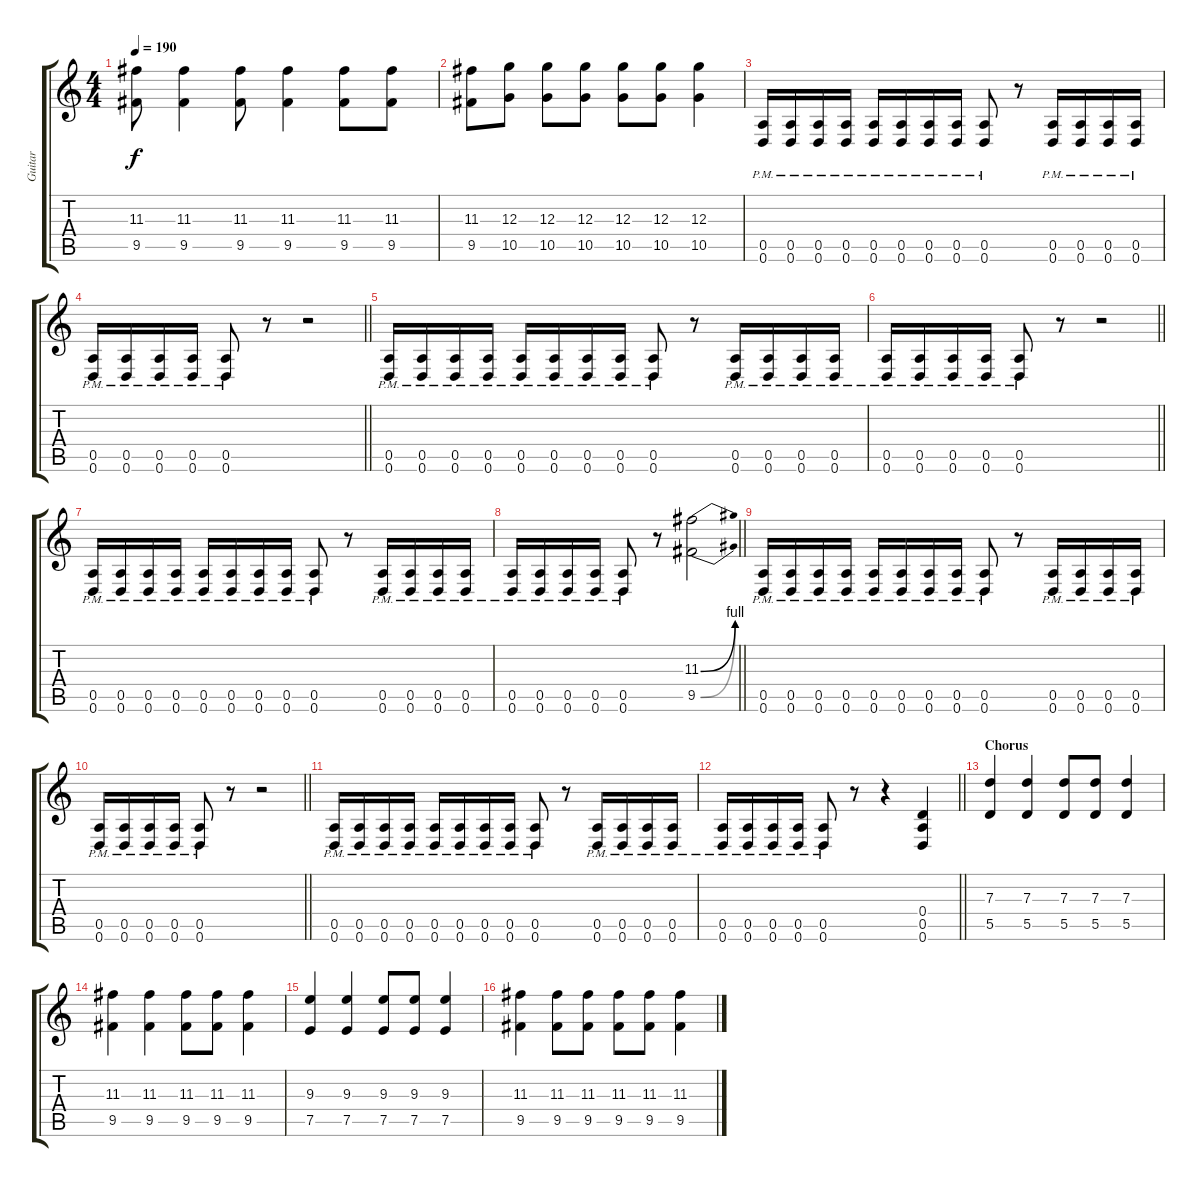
\track ("Guitar" "Guitar") {instrument overdrivenguitar}
\staff {score tabs}
\tuning (E4 B3 G3 D3 A2 D2) {hide}
\ts (4 4)
\tempo 190
\clef g2
\ks c
(11.3 9.5).8{dy f} (11.3 9.5).4 (11.3 9.5).8 (11.3 9.5).4 (11.3 9.5).8 (11.3 9.5).8 |
(11.3 9.5).8 (12.3 10.5).8 (12.3 10.5).8 (12.3 10.5).8 (12.3 10.5).8 (12.3 10.5).8 (12.3 10.5).4 |
(0.5{pm} 0.6{pm}).16 (0.5{pm} 0.6{pm}).16 (0.5{pm} 0.6{pm}).16 (0.5{pm} 0.6{pm}).16 (0.5{pm} 0.6{pm}).16 (0.5{pm} 0.6{pm}).16 (0.5{pm} 0.6{pm}).16 (0.5{pm} 0.6{pm}).16 (0.5{pm} 0.6{pm}).8 r.8 (0.5{pm} 0.6{pm}).16 (0.5{pm} 0.6{pm}).16 (0.5{pm} 0.6{pm}).16 (0.5{pm} 0.6{pm}).16 |
\barLineRight lightlight
(0.5{pm} 0.6{pm}).16 (0.5{pm} 0.6{pm}).16 (0.5{pm} 0.6{pm}).16 (0.5{pm} 0.6{pm}).16 (0.5{pm} 0.6{pm}).8 r.8 r.2 |
(0.5{pm} 0.6{pm}).16 (0.5{pm} 0.6{pm}).16 (0.5{pm} 0.6{pm}).16 (0.5{pm} 0.6{pm}).16 (0.5{pm} 0.6{pm}).16 (0.5{pm} 0.6{pm}).16 (0.5{pm} 0.6{pm}).16 (0.5{pm} 0.6{pm}).16 (0.5{pm} 0.6{pm}).8 r.8 (0.5{pm} 0.6{pm}).16 (0.5{pm} 0.6{pm}).16 (0.5{pm} 0.6{pm}).16 (0.5{pm} 0.6{pm}).16 |
\barLineRight lightlight
(0.5{pm} 0.6{pm}).16 (0.5{pm} 0.6{pm}).16 (0.5{pm} 0.6{pm}).16 (0.5{pm} 0.6{pm}).16 (0.5{pm} 0.6{pm}).8 r.8 r.2 |
(0.5{pm} 0.6{pm}).16 (0.5{pm} 0.6{pm}).16 (0.5{pm} 0.6{pm}).16 (0.5{pm} 0.6{pm}).16 (0.5{pm} 0.6{pm}).16 (0.5{pm} 0.6{pm}).16 (0.5{pm} 0.6{pm}).16 (0.5{pm} 0.6{pm}).16 (0.5{pm} 0.6{pm}).8 r.8 (0.5{pm} 0.6{pm}).16 (0.5{pm} 0.6{pm}).16 (0.5{pm} 0.6{pm}).16 (0.5{pm} 0.6{pm}).16 |
\barLineRight lightlight
(0.5{pm} 0.6{pm}).16 (0.5{pm} 0.6{pm}).16 (0.5{pm} 0.6{pm}).16 (0.5{pm} 0.6{pm}).16 (0.5{pm} 0.6{pm}).8 r.8 (11.3{be (bend 0 0 60 4)} 9.5{be (bend 0 0 60 4)}).2 |
(0.5{pm} 0.6{pm}).16 (0.5{pm} 0.6{pm}).16 (0.5{pm} 0.6{pm}).16 (0.5{pm} 0.6{pm}).16 (0.5{pm} 0.6{pm}).16 (0.5{pm} 0.6{pm}).16 (0.5{pm} 0.6{pm}).16 (0.5{pm} 0.6{pm}).16 (0.5{pm} 0.6{pm}).8 r.8 (0.5{pm} 0.6{pm}).16 (0.5{pm} 0.6{pm}).16 (0.5{pm} 0.6{pm}).16 (0.5{pm} 0.6{pm}).16 |
\barLineRight lightlight
(0.5{pm} 0.6{pm}).16 (0.5{pm} 0.6{pm}).16 (0.5{pm} 0.6{pm}).16 (0.5{pm} 0.6{pm}).16 (0.5{pm} 0.6{pm}).8 r.8 r.2 |
(0.5{pm} 0.6{pm}).16 (0.5{pm} 0.6{pm}).16 (0.5{pm} 0.6{pm}).16 (0.5{pm} 0.6{pm}).16 (0.5{pm} 0.6{pm}).16 (0.5{pm} 0.6{pm}).16 (0.5{pm} 0.6{pm}).16 (0.5{pm} 0.6{pm}).16 (0.5{pm} 0.6{pm}).8 r.8 (0.5{pm} 0.6{pm}).16 (0.5{pm} 0.6{pm}).16 (0.5{pm} 0.6{pm}).16 (0.5{pm} 0.6{pm}).16 |
\barLineRight lightlight
(0.5{pm} 0.6{pm}).16 (0.5{pm} 0.6{pm}).16 (0.5{pm} 0.6{pm}).16 (0.5{pm} 0.6{pm}).16 (0.5{pm} 0.6{pm}).8 r.8 r.4 (0.4 0.5 0.6).4 |
\section ("" "Chorus")
(7.3 5.5).4 (7.3 5.5).4 (7.3 5.5).8 (7.3 5.5).8 (7.3 5.5).4 |
(11.3 9.5).4 (11.3 9.5).4 (11.3 9.5).8 (11.3 9.5).8 (11.3 9.5).4 |
(9.3 7.5).4 (9.3 7.5).4 (9.3 7.5).8 (9.3 7.5).8 (9.3 7.5).4 |
(11.3 9.5).4 (11.3 9.5).8 (11.3 9.5).8 (11.3 9.5).8 (11.3 9.5).8 (11.3 9.5).4
